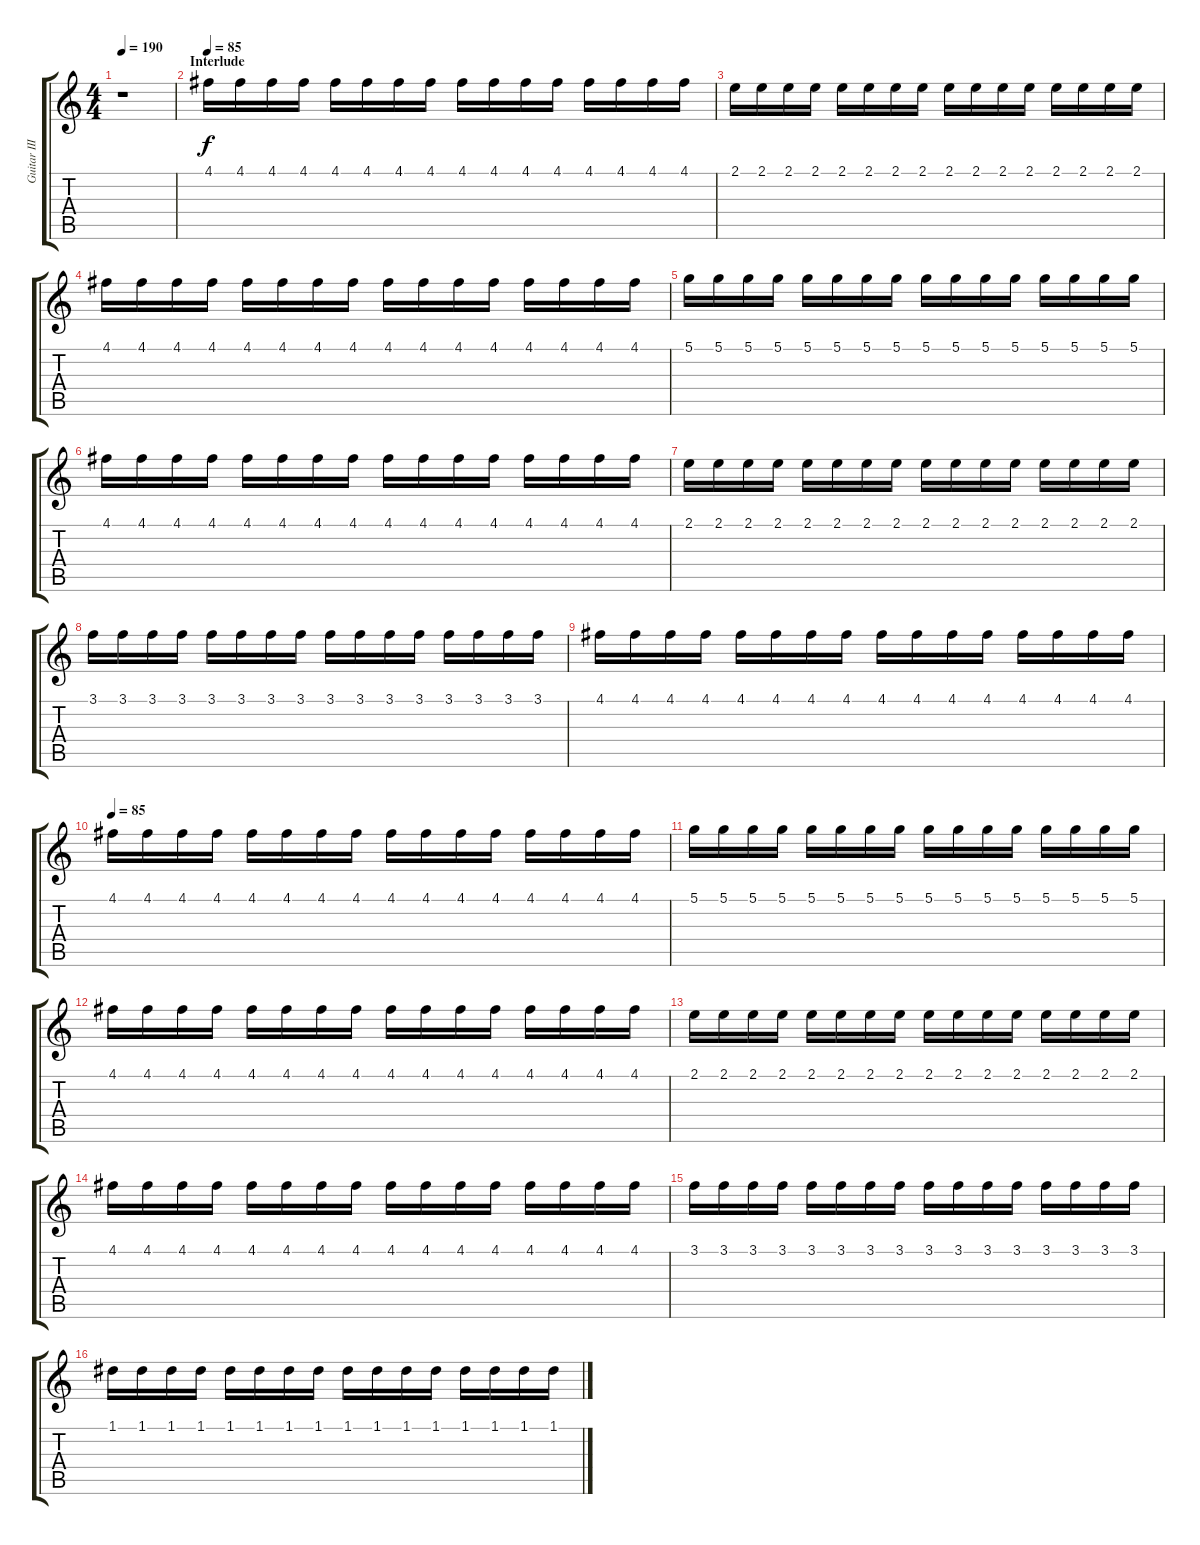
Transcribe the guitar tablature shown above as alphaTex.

\track ("Guitar III" "Guitar III") {instrument overdrivenguitar}
\staff {score tabs}
\tuning (D4 A3 F3 C3 G2 D2) {hide}
\ts (4 4)
\tempo 190
\clef g2
\ks c
r.1{dy f} |
\section ("" "Interlude")
\tempo 85
4.1.16 4.1.16 4.1.16 4.1.16 4.1.16 4.1.16 4.1.16 4.1.16 4.1.16 4.1.16 4.1.16 4.1.16 4.1.16 4.1.16 4.1.16 4.1.16 |
2.1.16 2.1.16 2.1.16 2.1.16 2.1.16 2.1.16 2.1.16 2.1.16 2.1.16 2.1.16 2.1.16 2.1.16 2.1.16 2.1.16 2.1.16 2.1.16 |
4.1.16 4.1.16 4.1.16 4.1.16 4.1.16 4.1.16 4.1.16 4.1.16 4.1.16 4.1.16 4.1.16 4.1.16 4.1.16 4.1.16 4.1.16 4.1.16 |
5.1.16 5.1.16 5.1.16 5.1.16 5.1.16 5.1.16 5.1.16 5.1.16 5.1.16 5.1.16 5.1.16 5.1.16 5.1.16 5.1.16 5.1.16 5.1.16 |
4.1.16 4.1.16 4.1.16 4.1.16 4.1.16 4.1.16 4.1.16 4.1.16 4.1.16 4.1.16 4.1.16 4.1.16 4.1.16 4.1.16 4.1.16 4.1.16 |
2.1.16 2.1.16 2.1.16 2.1.16 2.1.16 2.1.16 2.1.16 2.1.16 2.1.16 2.1.16 2.1.16 2.1.16 2.1.16 2.1.16 2.1.16 2.1.16 |
3.1.16 3.1.16 3.1.16 3.1.16 3.1.16 3.1.16 3.1.16 3.1.16 3.1.16 3.1.16 3.1.16 3.1.16 3.1.16 3.1.16 3.1.16 3.1.16 |
4.1.16 4.1.16 4.1.16 4.1.16 4.1.16 4.1.16 4.1.16 4.1.16 4.1.16 4.1.16 4.1.16 4.1.16 4.1.16 4.1.16 4.1.16 4.1.16 |
\tempo 85
4.1.16 4.1.16 4.1.16 4.1.16 4.1.16 4.1.16 4.1.16 4.1.16 4.1.16 4.1.16 4.1.16 4.1.16 4.1.16 4.1.16 4.1.16 4.1.16 |
5.1.16 5.1.16 5.1.16 5.1.16 5.1.16 5.1.16 5.1.16 5.1.16 5.1.16 5.1.16 5.1.16 5.1.16 5.1.16 5.1.16 5.1.16 5.1.16 |
4.1.16 4.1.16 4.1.16 4.1.16 4.1.16 4.1.16 4.1.16 4.1.16 4.1.16 4.1.16 4.1.16 4.1.16 4.1.16 4.1.16 4.1.16 4.1.16 |
2.1.16 2.1.16 2.1.16 2.1.16 2.1.16 2.1.16 2.1.16 2.1.16 2.1.16 2.1.16 2.1.16 2.1.16 2.1.16 2.1.16 2.1.16 2.1.16 |
4.1.16 4.1.16 4.1.16 4.1.16 4.1.16 4.1.16 4.1.16 4.1.16 4.1.16 4.1.16 4.1.16 4.1.16 4.1.16 4.1.16 4.1.16 4.1.16 |
3.1.16 3.1.16 3.1.16 3.1.16 3.1.16 3.1.16 3.1.16 3.1.16 3.1.16 3.1.16 3.1.16 3.1.16 3.1.16 3.1.16 3.1.16 3.1.16 |
1.1.16 1.1.16 1.1.16 1.1.16 1.1.16 1.1.16 1.1.16 1.1.16 1.1.16 1.1.16 1.1.16 1.1.16 1.1.16 1.1.16 1.1.16 1.1.16
